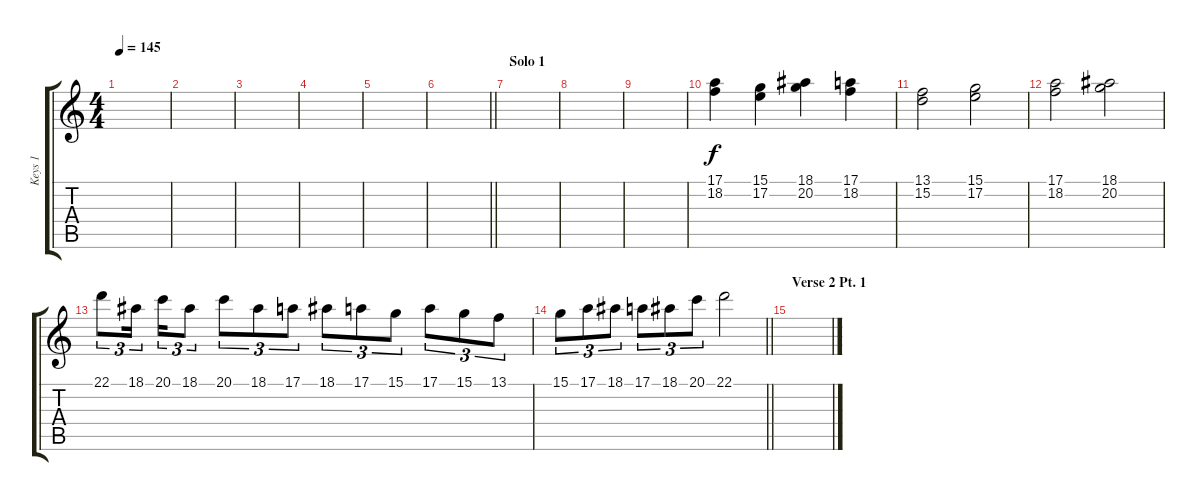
\track ("Keys 1" "Keys 1") {instrument lead2sawtooth}
\staff {score tabs}
\tuning (E4 B3 G3 D3 A2 D2) {hide}
\ts (4 4)
\tempo 145
\clef g2
\ks c
|
|
|
|
|
\barLineRight lightlight
|
\section ("" "Solo 1")
|
|
|
(17.1 18.2).4 (15.1 17.2).4 (18.1 20.2).4 (17.1 18.2).4 |
(13.1 15.2).2 (15.1 17.2).2 |
(17.1 18.2).2 (18.1 20.2).2 |
22.1.8{tu (3 2)} 18.1.16{tu (3 2) beam splitsecondary} 20.1.16{tu (3 2)} 18.1.8{tu (3 2)} 20.1.8{tu (3 2)} 18.1.8{tu (3 2)} 17.1.8{tu (3 2)} 18.1.8{tu (3 2)} 17.1.8{tu (3 2)} 15.1.8{tu (3 2)} 17.1.8{tu (3 2)} 15.1.8{tu (3 2)} 13.1.8{tu (3 2)} |
\barLineRight lightlight
15.1.8{tu (3 2)} 17.1.8{tu (3 2)} 18.1.8{tu (3 2)} 17.1.8{tu (3 2)} 18.1.8{tu (3 2)} 20.1.8{tu (3 2)} 22.1.2 |
\section ("" "Verse 2 Pt. 1")
